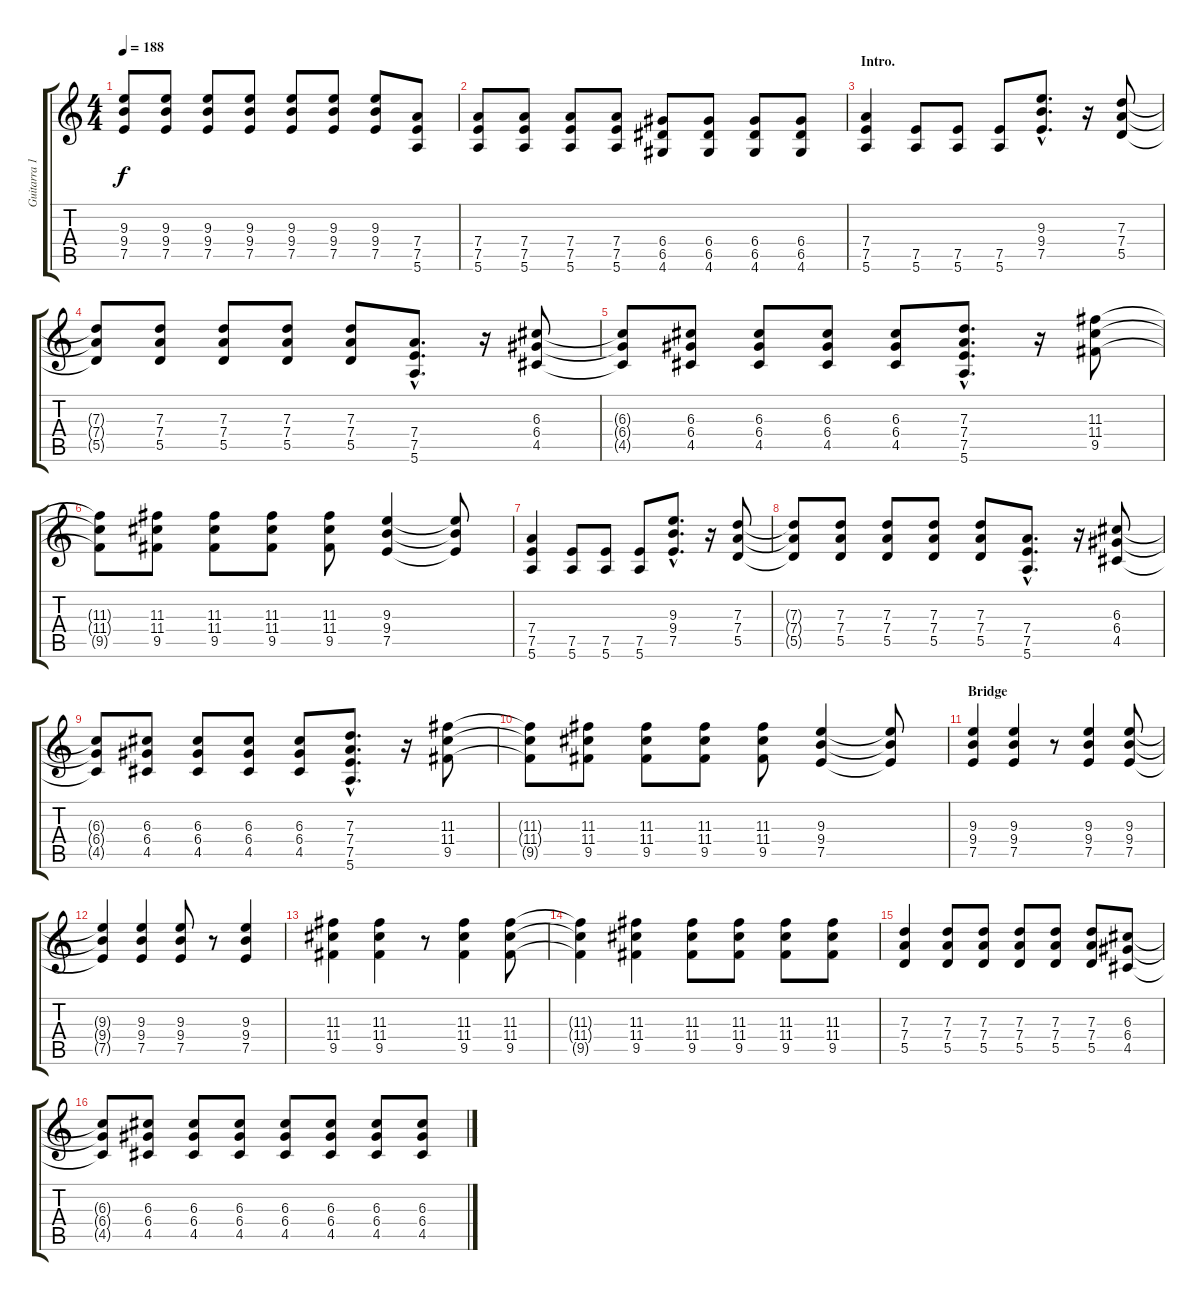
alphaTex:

\track ("Guitarra 1 - Mathias" "Guitarra 1") {instrument distortionguitar}
\staff {score tabs}
\tuning (E4 B3 G3 D3 A2 E2) {hide}
\ts (4 4)
\tempo 188
\clef g2
\ks c
(9.3 9.4 7.5).8{dy f} (9.3 9.4 7.5).8 (9.3 9.4 7.5).8 (9.3 9.4 7.5).8 (9.3 9.4 7.5).8 (9.3 9.4 7.5).8 (9.3 9.4 7.5).8 (7.4 7.5 5.6).8 |
(7.4 7.5 5.6).8 (7.4 7.5 5.6).8 (7.4 7.5 5.6).8 (7.4 7.5 5.6).8 (6.4 6.5 4.6).8 (6.4 6.5 4.6).8 (6.4 6.5 4.6).8 (6.4 6.5 4.6).8 |
\section ("" "Intro.")
(7.4 7.5 5.6).4 (7.5 5.6).8 (7.5 5.6).8 (7.5 5.6).8 (9.3{hac} 9.4{hac} 7.5{hac}).8{d} r.16 (7.3 7.4 5.5).8 |
(7.3{t} 7.4{t} 5.5{t}).8 (7.3 7.4 5.5).8 (7.3 7.4 5.5).8 (7.3 7.4 5.5).8 (7.3 7.4 5.5).8 (7.4{hac} 7.5{hac} 5.6{hac}).8{d} r.16 (6.3 6.4 4.5).8 |
(6.3{t} 6.4{t} 4.5{t}).8 (6.3 6.4 4.5).8 (6.3 6.4 4.5).8 (6.3 6.4 4.5).8 (6.3 6.4 4.5).8 (7.3{hac} 7.4{hac} 7.5{hac} 5.6{hac}).8{d} r.16 (11.3 11.4 9.5).8 |
(11.3{t} 11.4{t} 9.5{t}).8 (11.3 11.4 9.5).8 (11.3 11.4 9.5).8 (11.3 11.4 9.5).8 (11.3 11.4 9.5).8 (9.3 9.4 7.5).4 (9.3{t} 9.4{t} 7.5{t}).8 |
(7.4 7.5 5.6).4 (7.5 5.6).8 (7.5 5.6).8 (7.5 5.6).8 (9.3{hac} 9.4{hac} 7.5{hac}).8{d} r.16 (7.3 7.4 5.5).8 |
(7.3{t} 7.4{t} 5.5{t}).8 (7.3 7.4 5.5).8 (7.3 7.4 5.5).8 (7.3 7.4 5.5).8 (7.3 7.4 5.5).8 (7.4{hac} 7.5{hac} 5.6{hac}).8{d} r.16 (6.3 6.4 4.5).8 |
(6.3{t} 6.4{t} 4.5{t}).8 (6.3 6.4 4.5).8 (6.3 6.4 4.5).8 (6.3 6.4 4.5).8 (6.3 6.4 4.5).8 (7.3{hac} 7.4{hac} 7.5{hac} 5.6{hac}).8{d} r.16 (11.3 11.4 9.5).8 |
(11.3{t} 11.4{t} 9.5{t}).8 (11.3 11.4 9.5).8 (11.3 11.4 9.5).8 (11.3 11.4 9.5).8 (11.3 11.4 9.5).8 (9.3 9.4 7.5).4 (9.3{t} 9.4{t} 7.5{t}).8 |
\section ("" "Bridge")
(9.3 9.4 7.5).4 (9.3 9.4 7.5).4 r.8 (9.3 9.4 7.5).4 (9.3 9.4 7.5).8 |
(9.3{t} 9.4{t} 7.5{t}).4 (9.3 9.4 7.5).4 (9.3 9.4 7.5).8 r.8 (9.3 9.4 7.5).4 |
(11.3 11.4 9.5).4 (11.3 11.4 9.5).4 r.8 (11.3 11.4 9.5).4 (11.3 11.4 9.5).8 |
(11.3{t} 11.4{t} 9.5{t}).4 (11.3 11.4 9.5).4 (11.3 11.4 9.5).8 (11.3 11.4 9.5).8 (11.3 11.4 9.5).8 (11.3 11.4 9.5).8 |
(7.3 7.4 5.5).4 (7.3 7.4 5.5).8 (7.3 7.4 5.5).8 (7.3 7.4 5.5).8 (7.3 7.4 5.5).8 (7.3 7.4 5.5).8 (6.3 6.4 4.5).8 |
(6.3{t} 6.4{t} 4.5{t}).8 (6.3 6.4 4.5).8 (6.3 6.4 4.5).8 (6.3 6.4 4.5).8 (6.3 6.4 4.5).8 (6.3 6.4 4.5).8 (6.3 6.4 4.5).8 (6.3 6.4 4.5).8
